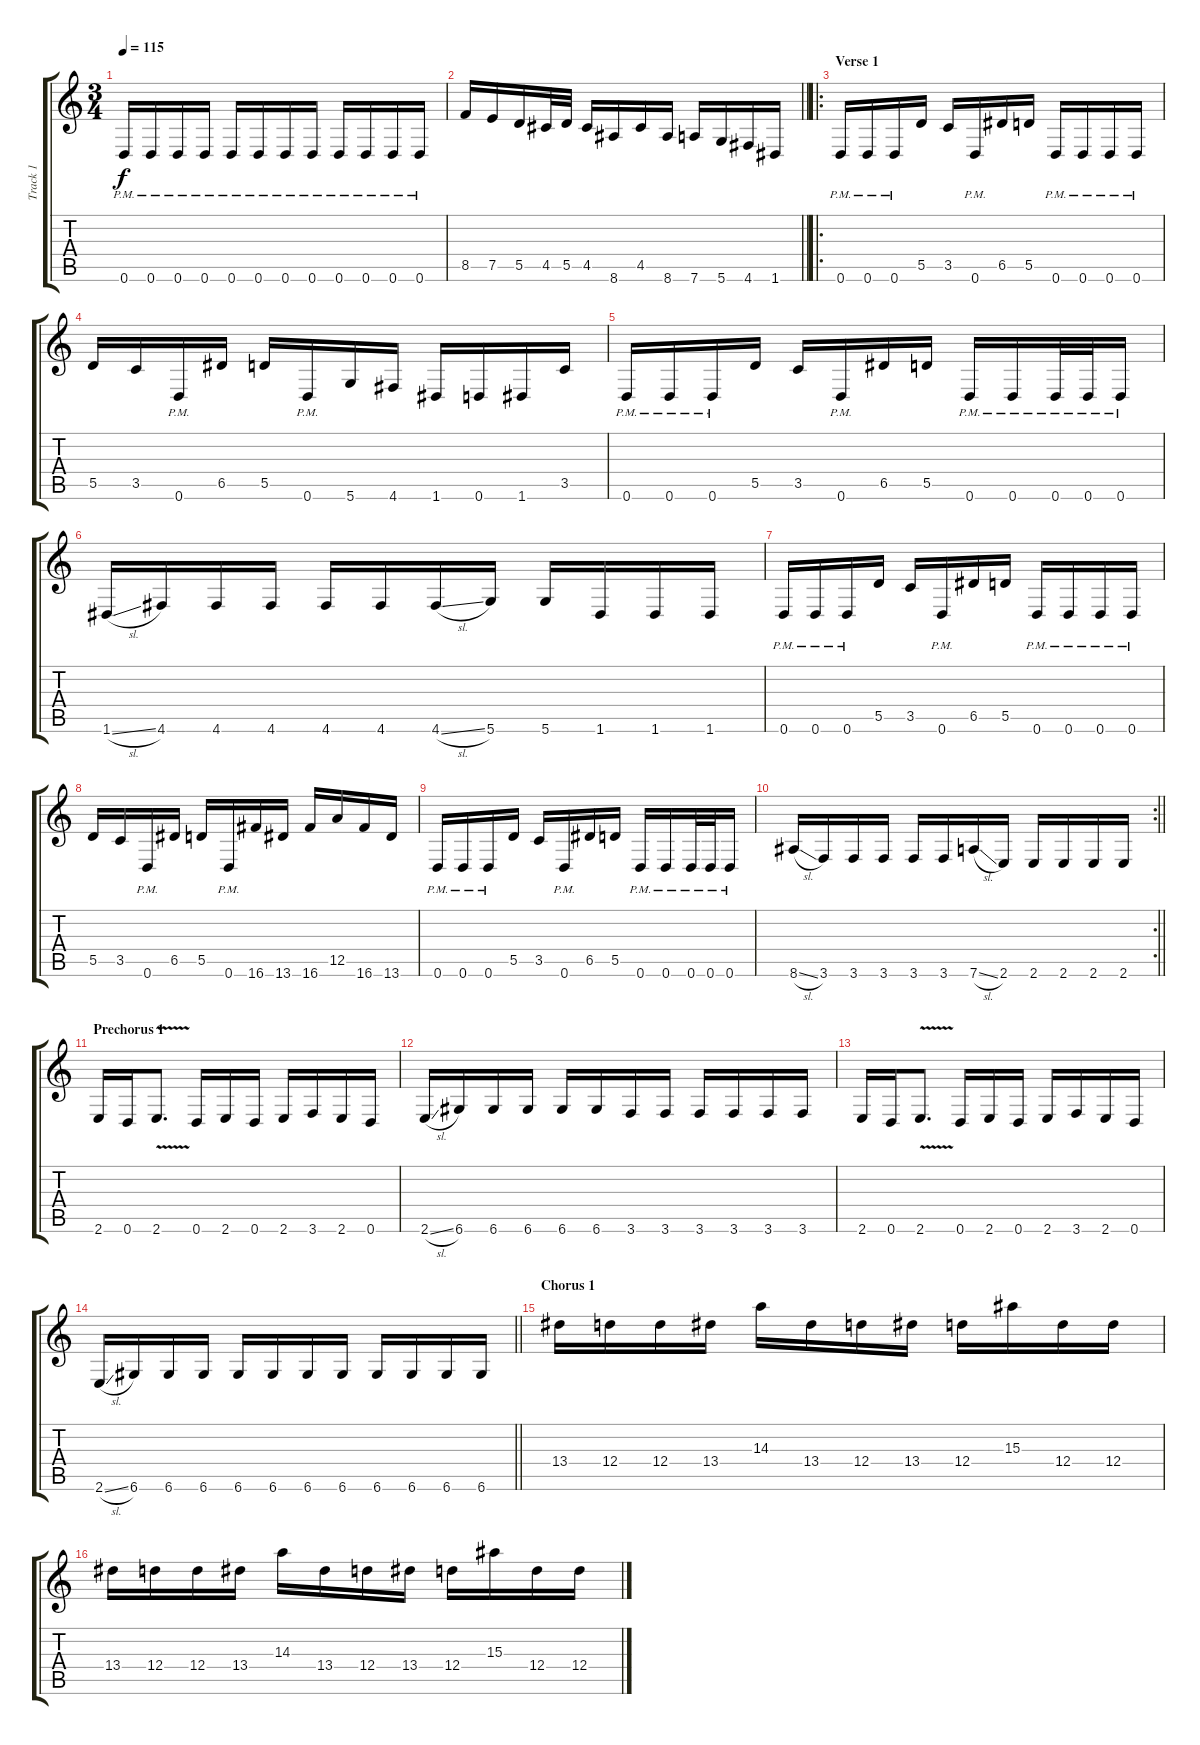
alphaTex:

\track ("Track 1" "Track 1") {instrument overdrivenguitar}
\staff {score tabs}
\tuning (E4 B3 G3 D3 A2 D2) {hide}
\ts (3 4)
\tempo 115
\clef g2
\ks c
0.6{pm}.16{dy f} 0.6{pm}.16 0.6{pm}.16 0.6{pm}.16 0.6{pm}.16 0.6{pm}.16 0.6{pm}.16 0.6{pm}.16 0.6{pm}.16 0.6{pm}.16 0.6{pm}.16 0.6{pm}.16 |
\barLineRight lightlight
8.5.16 7.5.16 5.5.16 4.5.32 5.5.32 4.5.16 8.6.16 4.5.16 8.6.16 7.6.16 5.6.16 4.6.16 1.6.16 |
\ro
\section ("" "Verse 1")
0.6{pm}.16 0.6{pm}.16 0.6{pm}.16 5.5.16 3.5.16 0.6{pm}.16 6.5.16 5.5.16 0.6{pm}.16 0.6{pm}.16 0.6{pm}.16 0.6{pm}.16 |
5.5.16 3.5.16 0.6{pm}.16 6.5.16 5.5.16 0.6{pm}.16 5.6.16 4.6.16 1.6.16 0.6.16 1.6.16 3.5.16 |
0.6{pm}.16 0.6{pm}.16 0.6{pm}.16 5.5.16 3.5.16 0.6{pm}.16 6.5.16 5.5.16 0.6{pm}.16 0.6{pm}.16 0.6{pm}.32 0.6{pm}.32 0.6{pm}.16 |
1.6{sl}.16 4.6.16 4.6.16 4.6.16 4.6.16 4.6.16 4.6{sl}.16 5.6.16 5.6.16 1.6.16 1.6.16 1.6.16 |
0.6{pm}.16 0.6{pm}.16 0.6{pm}.16 5.5.16 3.5.16 0.6{pm}.16 6.5.16 5.5.16 0.6{pm}.16 0.6{pm}.16 0.6{pm}.16 0.6{pm}.16 |
5.5.16 3.5.16 0.6{pm}.16 6.5.16 5.5.16 0.6{pm}.16 16.6.16 13.6.16 16.6.16 12.5.16 16.6.16 13.6.16 |
0.6{pm}.16 0.6{pm}.16 0.6{pm}.16 5.5.16 3.5.16 0.6{pm}.16 6.5.16 5.5.16 0.6{pm}.16 0.6{pm}.16 0.6{pm}.32 0.6{pm}.32 0.6{pm}.16 |
\rc 2
\barLineRight lightlight
8.6{sl}.16 3.6.16 3.6.16 3.6.16 3.6.16 3.6.16 7.6{sl}.16 2.6.16 2.6.16 2.6.16 2.6.16 2.6.16 |
\section ("" "Prechorus 1")
2.6.16 0.6.16 2.6{v}.8{d} 0.6.16 2.6.16 0.6.16 2.6.16 3.6.16 2.6.16 0.6.16 |
2.6{sl}.16 6.6.16 6.6.16 6.6.16 6.6.16 6.6.16 3.6.16 3.6.16 3.6.16 3.6.16 3.6.16 3.6.16 |
2.6.16 0.6.16 2.6{v}.8{d} 0.6.16 2.6.16 0.6.16 2.6.16 3.6.16 2.6.16 0.6.16 |
\barLineRight lightlight
2.6{sl}.16 6.6.16 6.6.16 6.6.16 6.6.16 6.6.16 6.6.16 6.6.16 6.6.16 6.6.16 6.6.16 6.6.16 |
\section ("" "Chorus 1")
13.4.16 12.4.16 12.4.16 13.4.16 14.3.16 13.4.16 12.4.16 13.4.16 12.4.16 15.3.16 12.4.16 12.4.16 |
13.4.16 12.4.16 12.4.16 13.4.16 14.3.16 13.4.16 12.4.16 13.4.16 12.4.16 15.3.16 12.4.16 12.4.16
